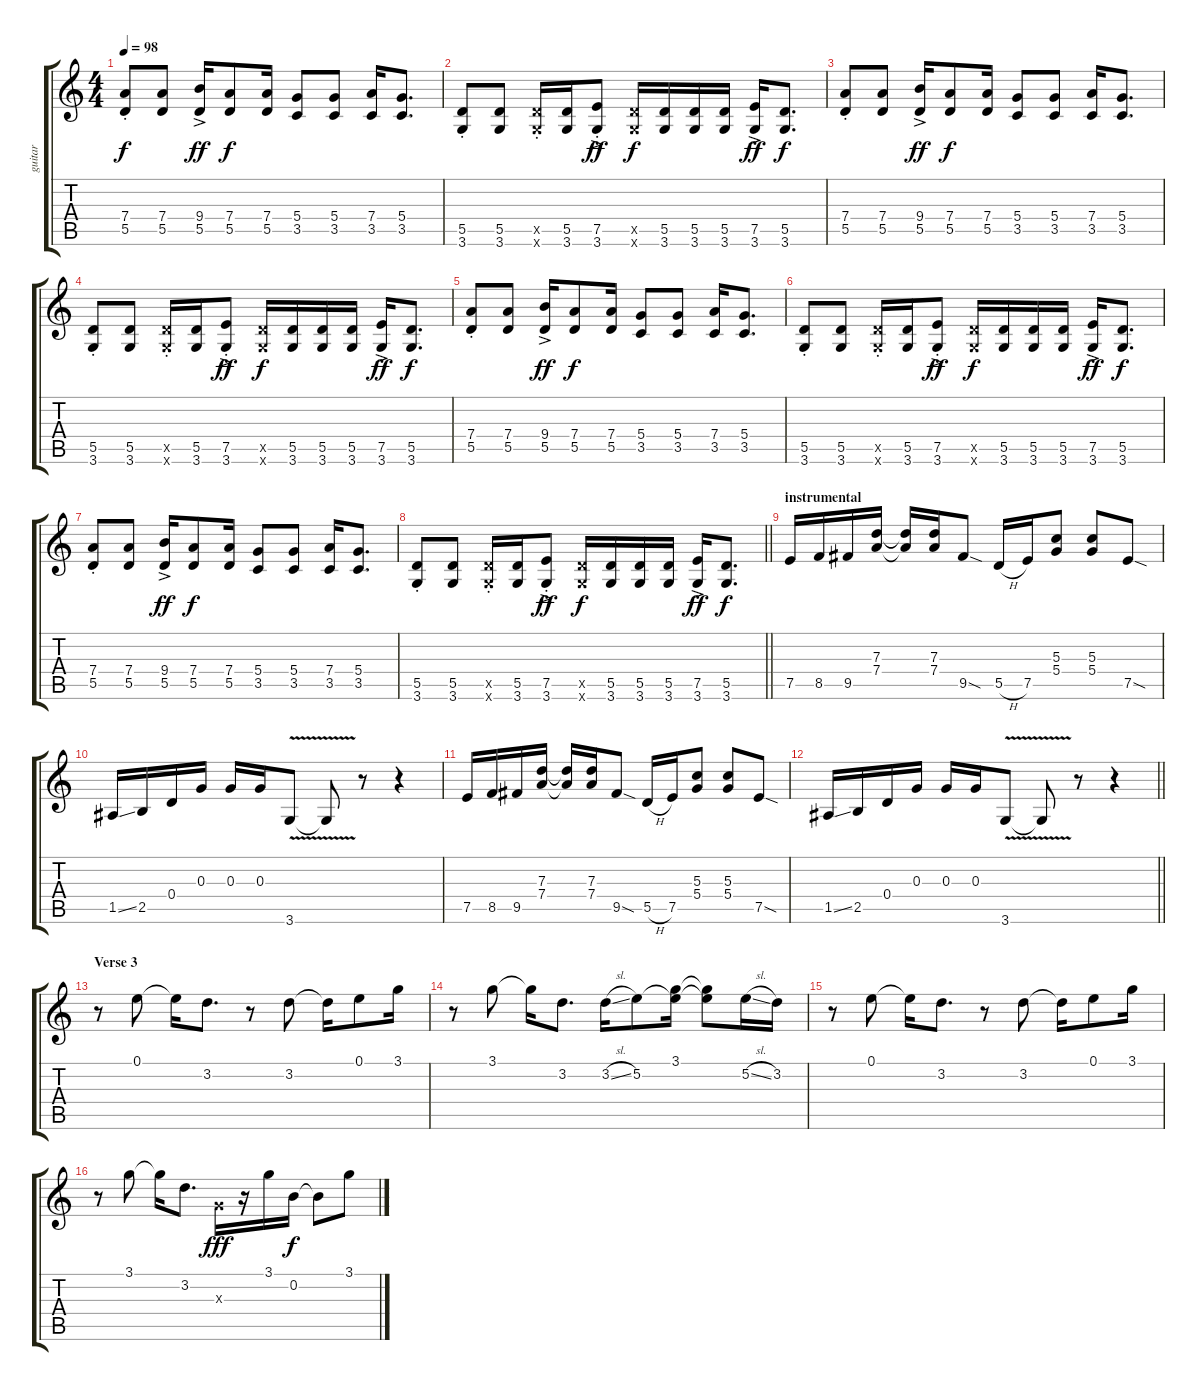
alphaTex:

\track ("guitar" "guitar") {instrument electricguitarclean}
\staff {score tabs}
\tuning (E4 B3 G3 D3 A2 E2) {hide}
\ts (4 4)
\tempo 98
\clef g2
\ks c
(7.4{st} 5.5).8{dy f} (7.4 5.5).8 (9.4 5.5{ac}).16{dy ff} (7.4 5.5).8{dy f} (7.4 5.5).16 (5.4 3.5).8 (5.4 3.5).8 (7.4 3.5).16 (5.4 3.5).8{d} |
(5.5{st} 3.6{st}).8 (5.5 3.6).8 (5.5{st x} 3.6{st x}).16 (5.5 3.6).16 (7.5{ac st} 3.6{ac st}).8{dy ff} (5.5{x} 3.6{x}).16{dy f} (5.5 3.6).16 (5.5 3.6).16 (5.5 3.6).16 (7.5{ac} 3.6{ac}).16{dy ff} (5.5 3.6).8{d dy f} |
(7.4{st} 5.5).8 (7.4 5.5).8 (9.4 5.5{ac}).16{dy ff} (7.4 5.5).8{dy f} (7.4 5.5).16 (5.4 3.5).8 (5.4 3.5).8 (7.4 3.5).16 (5.4 3.5).8{d} |
(5.5{st} 3.6{st}).8 (5.5 3.6).8 (5.5{st x} 3.6{st x}).16 (5.5 3.6).16 (7.5{ac st} 3.6{ac st}).8{dy ff} (5.5{x} 3.6{x}).16{dy f} (5.5 3.6).16 (5.5 3.6).16 (5.5 3.6).16 (7.5{ac} 3.6{ac}).16{dy ff} (5.5 3.6).8{d dy f} |
(7.4{st} 5.5).8 (7.4 5.5).8 (9.4 5.5{ac}).16{dy ff} (7.4 5.5).8{dy f} (7.4 5.5).16 (5.4 3.5).8 (5.4 3.5).8 (7.4 3.5).16 (5.4 3.5).8{d} |
(5.5{st} 3.6{st}).8 (5.5 3.6).8 (5.5{st x} 3.6{st x}).16 (5.5 3.6).16 (7.5{ac st} 3.6{ac st}).8{dy ff} (5.5{x} 3.6{x}).16{dy f} (5.5 3.6).16 (5.5 3.6).16 (5.5 3.6).16 (7.5{ac} 3.6{ac}).16{dy ff} (5.5 3.6).8{d dy f} |
(7.4{st} 5.5).8 (7.4 5.5).8 (9.4 5.5{ac}).16{dy ff} (7.4 5.5).8{dy f} (7.4 5.5).16 (5.4 3.5).8 (5.4 3.5).8 (7.4 3.5).16 (5.4 3.5).8{d} |
\barLineRight lightlight
(5.5{st} 3.6{st}).8 (5.5 3.6).8 (5.5{st x} 3.6{st x}).16 (5.5 3.6).16 (7.5{ac st} 3.6{ac st}).8{dy ff} (5.5{x} 3.6{x}).16{dy f} (5.5 3.6).16 (5.5 3.6).16 (5.5 3.6).16 (7.5{ac} 3.6{ac}).16{dy ff} (5.5 3.6).8{d dy f} |
\section ("" "instrumental")
7.5.16 8.5.16 9.5.16 (7.3 7.4).16 (7.3{t} 7.4{t}).16 (7.3 7.4).16 9.5{sod}.8 5.5{h}.16 7.5.16 (5.3 5.4).8 (5.3 5.4).8 7.5{sod}.8 |
1.5{ss}.16 2.5.16 0.4.16 0.3.16 0.3.16 0.3.16 3.6{v}.8 3.6{t}.8 r.8 r.4 |
7.5.16 8.5.16 9.5.16 (7.3 7.4).16 (7.3{t} 7.4{t}).16 (7.3 7.4).16 9.5{sod}.8 5.5{h}.16 7.5.16 (5.3 5.4).8 (5.3 5.4).8 7.5{sod}.8 |
\barLineRight lightlight
1.5{ss}.16 2.5.16 0.4.16 0.3.16 0.3.16 0.3.16 3.6{v}.8 3.6{t}.8 r.8 r.4 |
\section ("" "Verse 3")
r.8 0.1.8 0.1{t}.16 3.2.8{d} r.8 3.2.8 3.2{t}.16 0.1.8 3.1.16 |
r.8 3.1.8 3.1{t}.16 3.2.8{d} 3.2{sl}.16 5.2.8 (3.1 5.2{t}).16 (3.1{t} 5.2{t}).8 5.2{sl}.16 3.2.16 |
r.8 0.1.8 0.1{t}.16 3.2.8{d} r.8 3.2.8 3.2{t}.16 0.1.8 3.1.16 |
r.8 3.1.8 3.1{t}.16 3.2.8{d} 0.3{x}.16{dy fff} r.16 3.1.16 0.2.16{dy f} 0.2{t}.8 3.1.8
